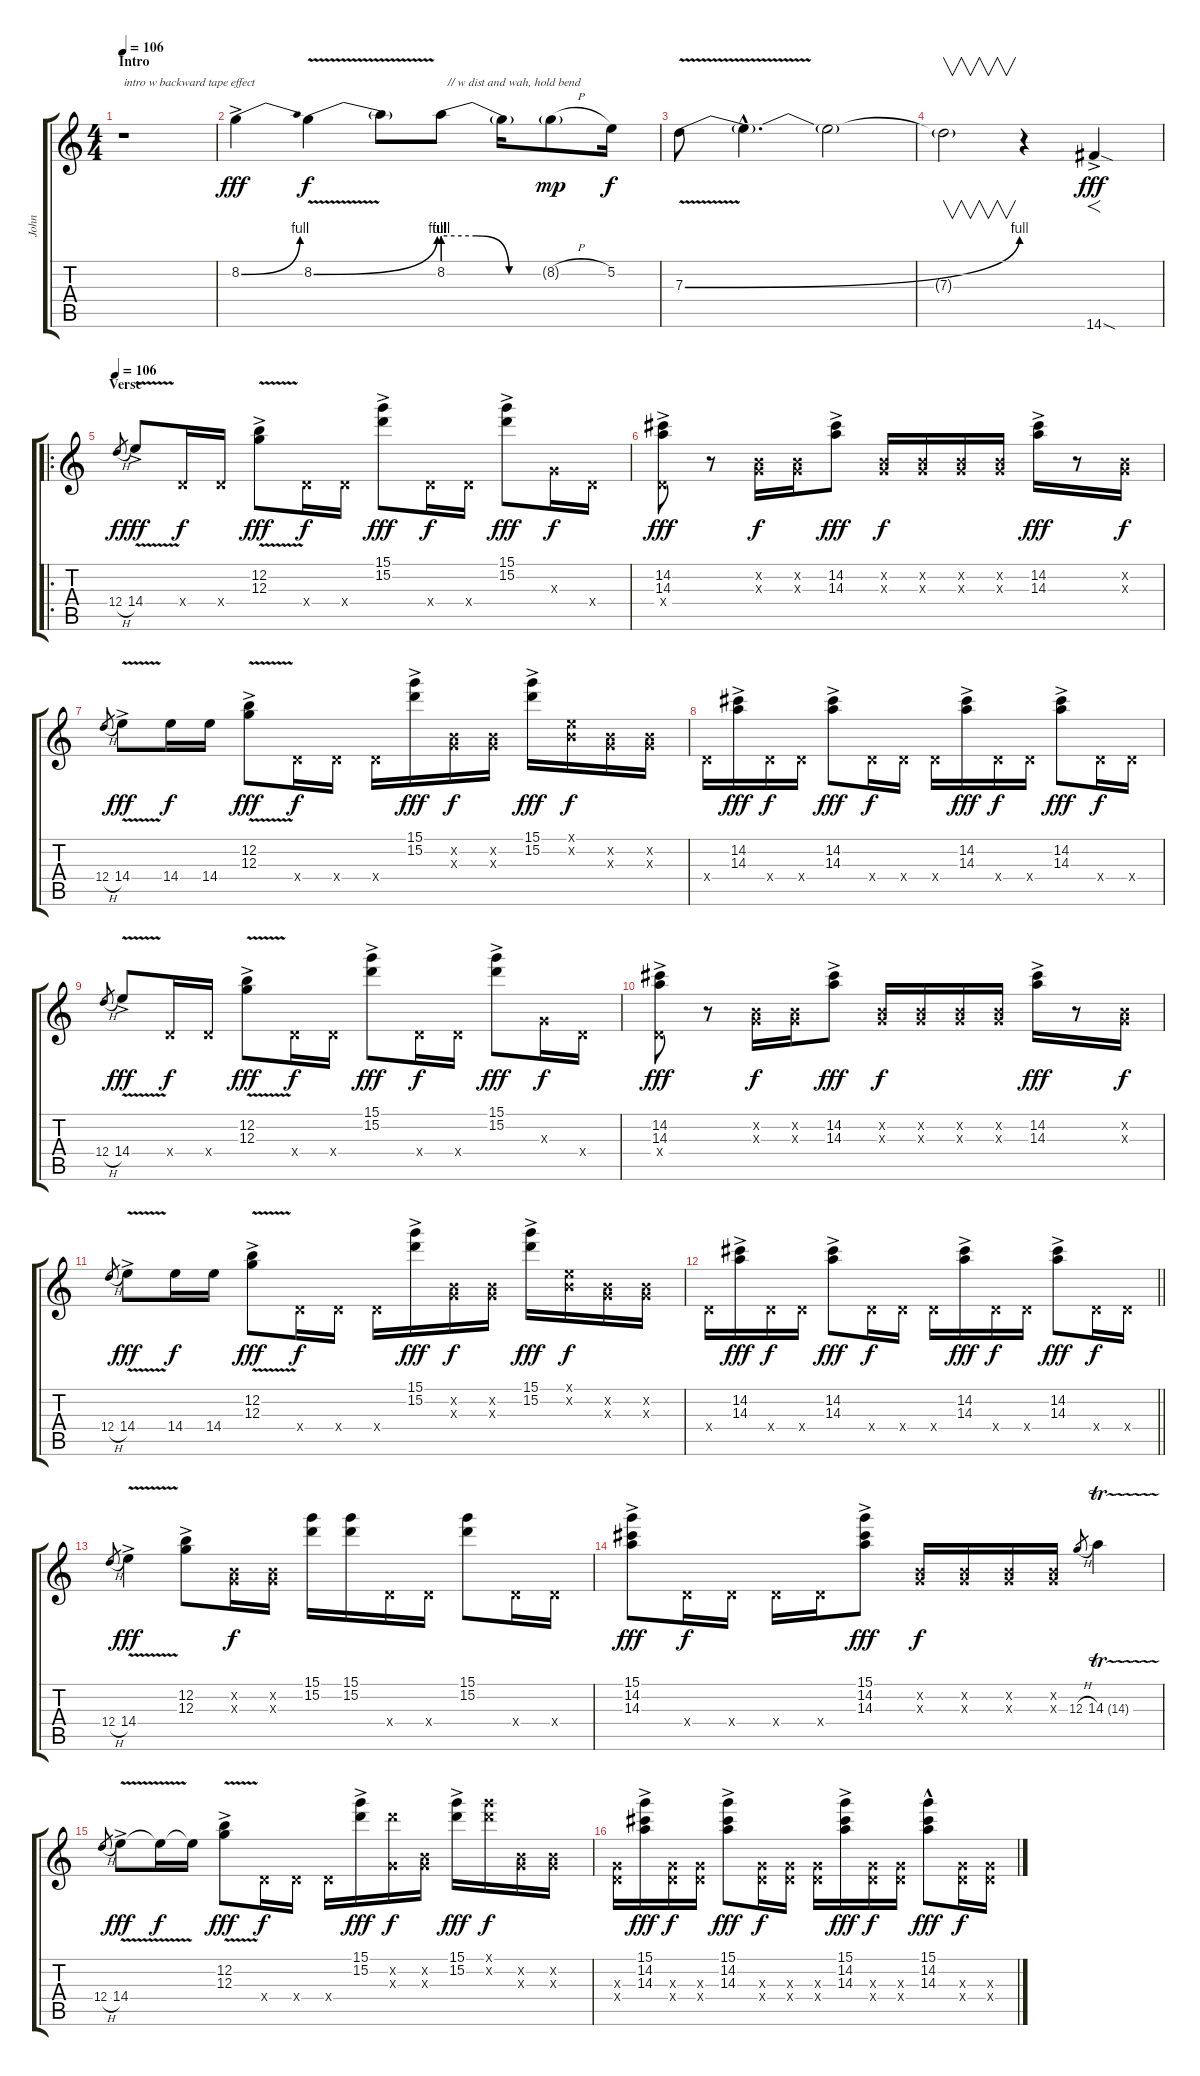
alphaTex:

\track ("John" "John") {instrument distortionguitar}
\staff {score tabs}
\tuning (E4 B3 G3 D3 A2 E2) {hide}
\ts (4 4)
\section ("" "Intro")
\tempo 106
\tempo 96
\tempo 106
\clef g2
\ks c
r.1{txt "intro w backward tape effect" dy fff instrument distortionguitar} |
8.2{be (bend 0 0 60 4) ac}.4 8.2{be (bend 0 0 60 4) v}.4{dy f} 8.2{t}.8 8.2{be (custom 0 4 20 4 40 0 60 0)}.8{txt "  // w dist and wah, hold bend"} 8.2{t}.16 8.2{h g}.8{dy mp} 5.2.16{dy f} |
7.3{be (bend 0 0 60 4) v}.8 7.3{hac t}.4{d} 7.3{t}.2 |
7.3{t}.2{v} r.4 14.6{sod ac}.4{f dy fff} |
\ro
\section ("" "Verse")
\tempo 106
12.4{h}.8{gr dy f} 14.4{v ac}.8{dy fff} 0.4{x}.16{dy f} 0.4{x}.16 (12.2{v ac} 12.3{v ac}).8{dy fff} 0.4{x}.16{dy f} 0.4{x}.16 (15.1{ac} 15.2{ac}).8{dy fff} 0.4{x}.16{dy f} 0.4{x}.16 (15.1{ac} 15.2{ac}).8{dy fff} 0.3{x}.16{dy f} 0.4{x}.16 |
(14.2{ac} 14.3{ac} 0.4{x}).8{dy fff} r.8 (0.2{x} 0.3{x}).16{dy f} (0.2{x} 0.3{x}).16 (14.2{ac} 14.3{ac}).8{dy fff} (0.2{x} 0.3{x}).16{dy f} (0.2{x} 0.3{x}).16 (0.2{x} 0.3{x}).16 (0.2{x} 0.3{x}).16 (14.2{ac} 14.3{ac}).16{dy fff} r.8 (0.2{x} 0.3{x}).16{dy f} |
12.4{h}.8{gr} 14.4{v ac}.8{dy fff} 14.4.16{dy f} 14.4.16 (12.2{v ac} 12.3{v ac}).8{dy fff} 0.4{x}.16{dy f} 0.4{x}.16 0.4{x}.16 (15.1{ac} 15.2{ac}).16{dy fff} (0.2{x} 0.3{x}).16{dy f} (0.2{x} 0.3{x}).16 (15.1{ac} 15.2{ac}).16{dy fff} (0.1{x} 0.2{x}).16{dy f} (0.2{x} 0.3{x}).16 (0.2{x} 0.3{x}).16 |
0.4{x}.16 (14.2{ac} 14.3{ac}).16{dy fff} 0.4{x}.16{dy f} 0.4{x}.16 (14.2{ac} 14.3{ac}).8{dy fff} 0.4{x}.16{dy f} 0.4{x}.16 0.4{x}.16 (14.2{ac} 14.3{ac}).16{dy fff} 0.4{x}.16{dy f} 0.4{x}.16 (14.2{ac} 14.3{ac}).8{dy fff} 0.4{x}.16{dy f} 0.4{x}.16 |
12.4{h}.8{gr} 14.4{v ac}.8{dy fff} 0.4{x}.16{dy f} 0.4{x}.16 (12.2{v ac} 12.3{v ac}).8{dy fff} 0.4{x}.16{dy f} 0.4{x}.16 (15.1{ac} 15.2{ac}).8{dy fff} 0.4{x}.16{dy f} 0.4{x}.16 (15.1{ac} 15.2{ac}).8{dy fff} 0.3{x}.16{dy f} 0.4{x}.16 |
(14.2{ac} 14.3{ac} 0.4{x}).8{dy fff} r.8 (0.2{x} 0.3{x}).16{dy f} (0.2{x} 0.3{x}).16 (14.2{ac} 14.3{ac}).8{dy fff} (0.2{x} 0.3{x}).16{dy f} (0.2{x} 0.3{x}).16 (0.2{x} 0.3{x}).16 (0.2{x} 0.3{x}).16 (14.2{ac} 14.3{ac}).16{dy fff} r.8 (0.2{x} 0.3{x}).16{dy f} |
12.4{h}.8{gr} 14.4{v ac}.8{dy fff} 14.4.16{dy f} 14.4.16 (12.2{v ac} 12.3{v ac}).8{dy fff} 0.4{x}.16{dy f} 0.4{x}.16 0.4{x}.16 (15.1{ac} 15.2{ac}).16{dy fff} (0.2{x} 0.3{x}).16{dy f} (0.2{x} 0.3{x}).16 (15.1{ac} 15.2{ac}).16{dy fff} (0.1{x} 0.2{x}).16{dy f} (0.2{x} 0.3{x}).16 (0.2{x} 0.3{x}).16 |
\barLineRight lightlight
0.4{x}.16 (14.2{ac} 14.3{ac}).16{dy fff} 0.4{x}.16{dy f} 0.4{x}.16 (14.2{ac} 14.3{ac}).8{dy fff} 0.4{x}.16{dy f} 0.4{x}.16 0.4{x}.16 (14.2{ac} 14.3{ac}).16{dy fff} 0.4{x}.16{dy f} 0.4{x}.16 (14.2{ac} 14.3{ac}).8{dy fff} 0.4{x}.16{dy f} 0.4{x}.16 |
12.4{h}.8{gr} 14.4{v ac}.4{dy fff} (12.2{ac} 12.3{ac}).8 (0.2{x} 0.3{x}).16{dy f} (0.2{x} 0.3{x}).16 (15.1 15.2).16 (15.1 15.2).16 0.4{x}.16 0.4{x}.16 (15.1 15.2).8 0.4{x}.16 0.4{x}.16 |
(15.1{ac} 14.2{ac} 14.3{ac}).8{dy fff} 0.4{x}.16{dy f} 0.4{x}.16 0.4{x}.16 0.4{x}.16 (15.1{ac} 14.2{ac} 14.3{ac}).8{dy fff} (0.2{x} 0.3{x}).16{dy f} (0.2{x} 0.3{x}).16 (0.2{x} 0.3{x}).16 (0.2{x} 0.3{x}).16 12.3{h}.8{gr} 14.3{tr (14 16)}.4 |
12.4{h}.8{gr} 14.4{v ac}.8{dy fff} 14.4{t}.16{dy f} 14.4{t}.16 (12.2{v ac} 12.3{v ac}).8{dy fff} 0.4{x}.16{dy f} 0.4{x}.16 0.4{x}.16 (15.1{ac} 15.2{ac}).16{dy fff} (15.2{x} 0.3{x}).16{dy f} (0.2{x} 0.3{x}).16 (15.1{ac} 15.2{ac}).16{dy fff} (15.1{x} 15.2{x}).16{dy f} (0.2{x} 0.3{x}).16 (0.2{x} 0.3{x}).16 |
(0.3{x} 0.4{x}).16 (15.1{ac} 14.2{ac} 14.3{ac}).16{dy fff} (0.3{x} 0.4{x}).16{dy f} (0.3{x} 0.4{x}).16 (15.1{ac} 14.2{ac} 14.3{ac}).8{dy fff} (0.3{x} 0.4{x}).16{dy f} (0.3{x} 0.4{x}).16 (0.3{x} 0.4{x}).16 (15.1{ac} 14.2{ac} 14.3{ac}).16{dy fff} (0.3{x} 0.4{x}).16{dy f} (0.3{x} 0.4{x}).16 (15.1{hac} 14.2{hac} 14.3{hac}).8{dy fff} (0.3{x} 0.4{x}).16{dy f} (0.3{x} 0.4{x}).16
